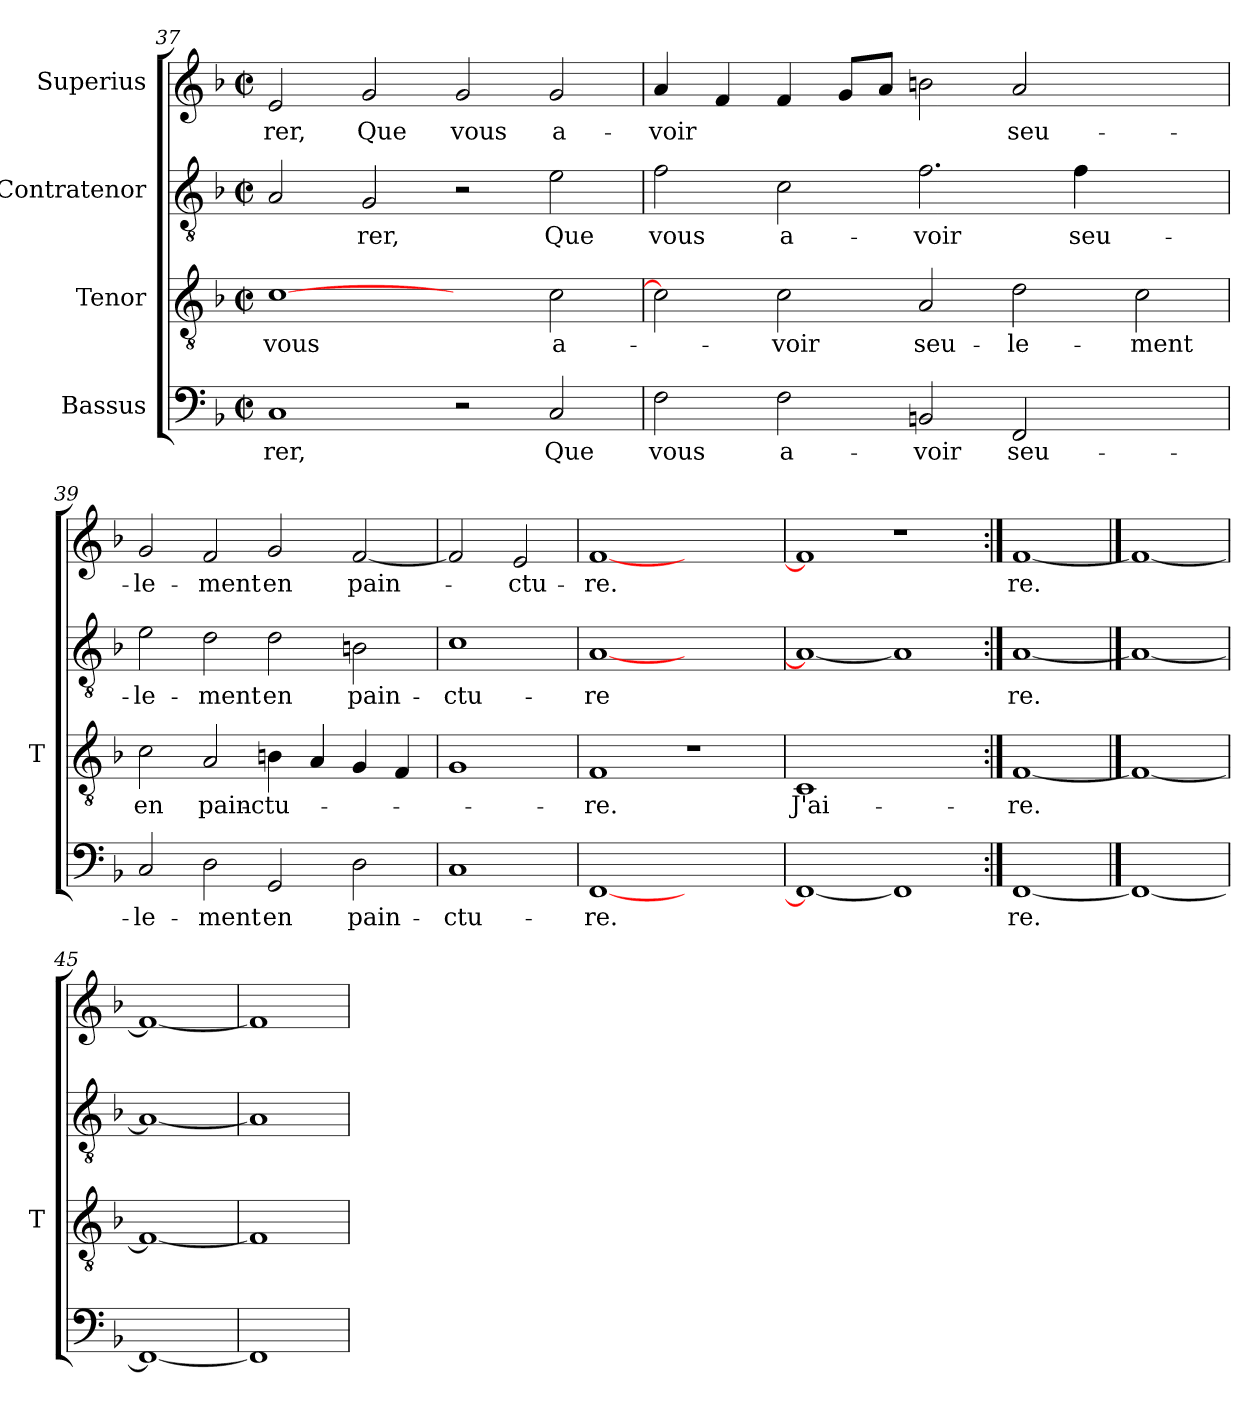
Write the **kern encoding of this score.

**kern	**text	**kern	**text	**kern	**text	**kern	**text
*part4	*part4	*part3	*part3	*part2	*part2	*part1	*part1
*staff4	*staff4	*staff3	*staff3	*staff2	*staff2	*staff1	*staff1
*I"Bassus	*	*I"Tenor	*	*I"Contratenor	*	*I"Superius	*
*	*	*I'T	*	*	*	*	*
*clefF4	*	*clefGv2	*	*clefGv2	*	*clefG2	*
*k[b-]	*	*k[b-]	*	*k[b-]	*	*k[b-]	*
*F:	*	*F:	*	*F:	*	*F:	*
*M2/2	*	*M2/2	*	*M2/2	*	*M2/2	*
*met(c|)	*	*met(c|)	*	*met(c|)	*	*met(c|)	*
=37	=37	=37	=37	=37	=37	=37	=37
1C	-rer,	[1c	-vous	2A	.	2e	-rer,
.	.	.	.	2G	-rer,	2g	-Que
2r	.	2ryy	.	2r	.	2g	-vous
2C	-Que	2c	a-	2e	-Que	2g	a-
=38	=38	=38	=38	=38	=38	=38	=38
2F	-vous	2c]	.	2f	-vous	4a	-voir
.	.	.	.	.	.	4f	.
2F	a-	2c	-voir	2c	a-	4f	.
.	.	.	.	.	.	8gL	.
.	.	.	.	.	.	8aJ	.
2BBn	-voir	2A	seu-	2.f	-voir	2bn	.
2FF	seu-	2d	le-	.	.	2a	seu-
.	.	.	.	4f	seu-	.	.
2ryy	.	2c	-ment	2ryy	.	2ryy	.
!!LO:LB:g=z
=39	=39	=39	=39	=39	=39	=39	=39
2C	le-	2c	-en	2e	le-	2g	le-
2D	-ment	2A	pain-	2d	-ment	2f	-ment
2GG	-en	4Bn	ctu-	2d	-en	2g	-en
.	.	4A	.	.	.	.	.
2D	pain-	4G	.	2Bn	pain-	[2f	pain-
.	.	4F	.	.	.	.	.
=40	=40	=40	=40	=40	=40	=40	=40
1C	ctu-	1G	.	1c	ctu-	2f]	.
.	.	.	.	.	.	2e	ctu-
=41	=41	=41	=41	=41	=41	=41	=41
[1FF	-re.	1F	-re.	[1A	-re	[1f	-re.
1ryy	.	1r	.	1ryy	.	1ryy	.
=42	=42	=42	=42	=42	=42	=42	=42
1FF_	.	1C	J'ai-	1A_	.	1f]	.
1FF]	.	1ryy	.	1A]	.	1r	.
=43:|!	=43:|!	=43:|!	=43:|!	=43:|!	=43:|!	=43:|!	=43:|!
[1FF	-re.	[1F	-re.	[1A	-re.	[1f	-re.
==44	==44	==44	==44	==44	==44	==44	==44
1FF_	.	1F_	.	1A_	.	1f_	.
=45	=45	=45	=45	=45	=45	=45	=45
1FF_	.	1F_	.	1A_	.	1f_	.
=46	=46	=46	=46	=46	=46	=46	=46
1FF]	.	1F]	.	1A]	.	1f]	.
=	=	=	=	=	=	=	=
*-	*-	*-	*-	*-	*-	*-	*-
